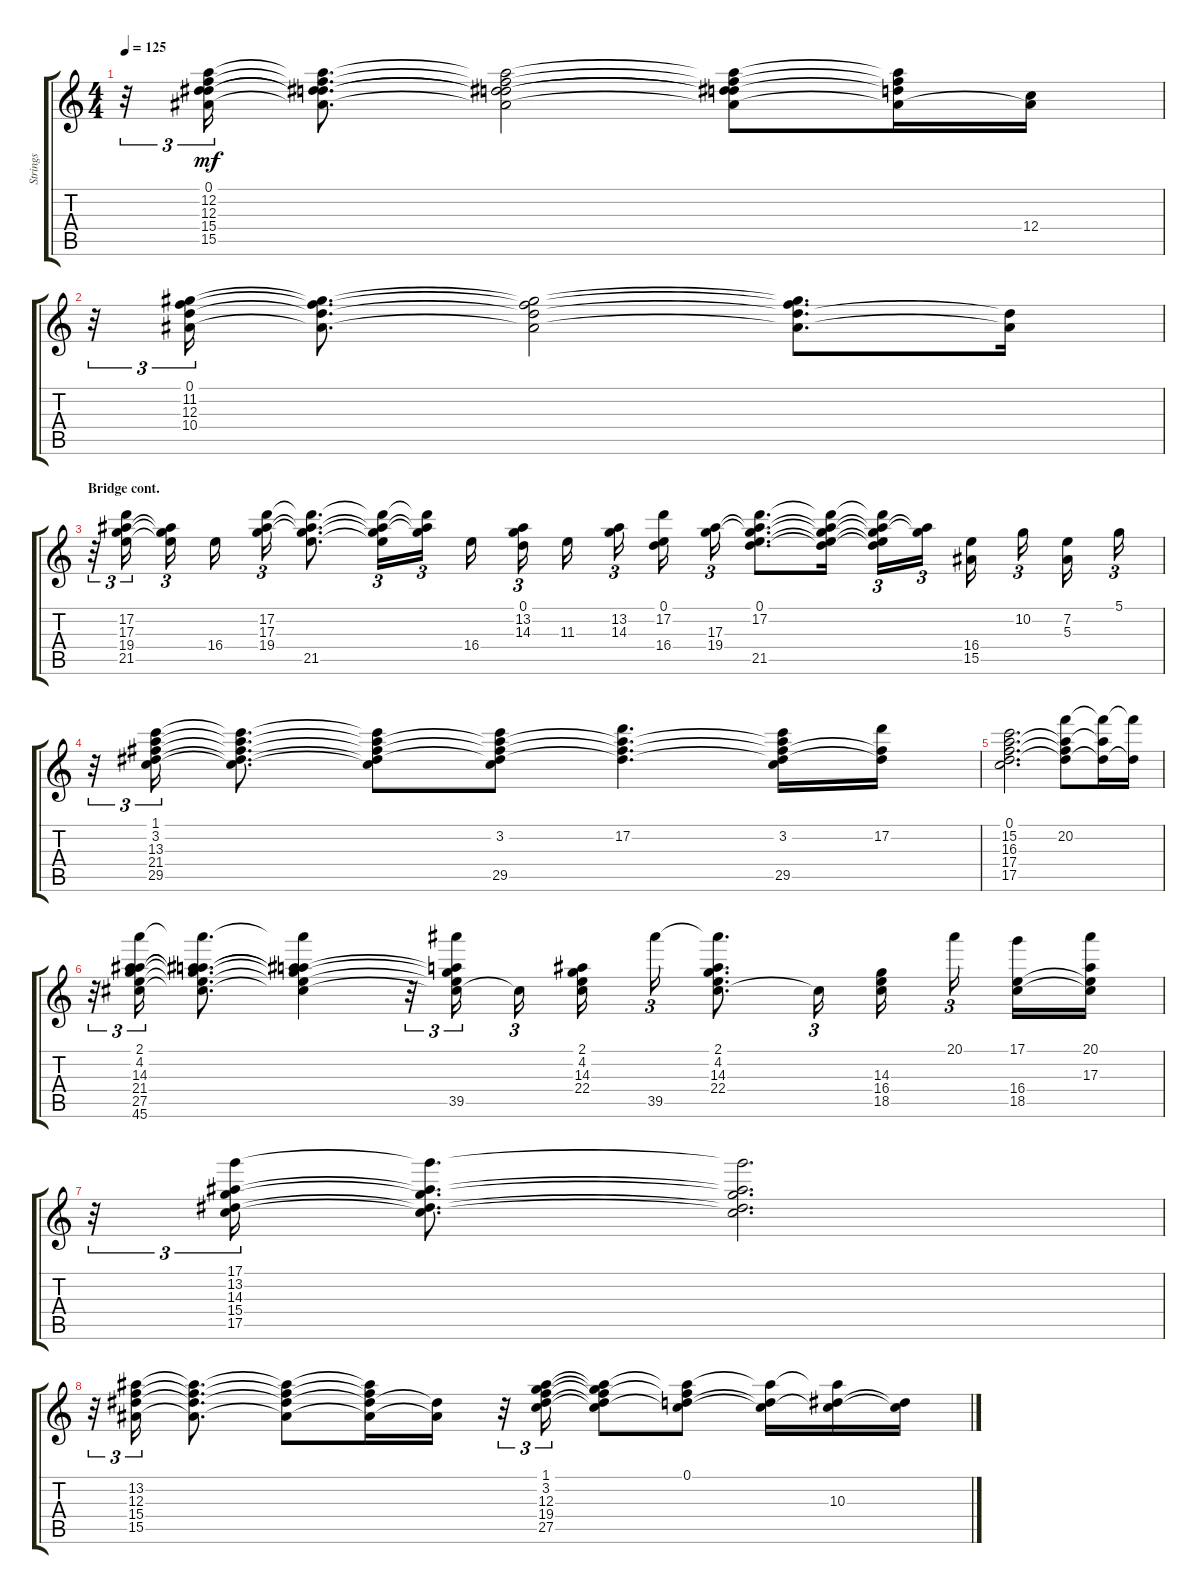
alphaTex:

\track ("Strings" "Strings") {instrument electricguitarclean}
\staff {score tabs}
\tuning (D4 A3 F3 C3 G2 C2) {hide}
\ts (4 4)
\tempo 125
\clef g2
\ks aminor
r.32{tu (3 2) dy mf} (0.1 12.2 12.3 15.4 15.5).16{tu (3 2)} (0.1{t} 12.2{t} 12.3{t} 15.4{t} 15.5{t}).8{d} (0.1{t} 12.2{t} 12.3{t} 15.4{t} 15.5{t}).2 (0.1{t} 12.2{t} 12.3{t} 15.4{t} 15.5{t}).8 (0.1{t} 12.2{t} 12.3{t} 15.5{t}).16 (12.4 15.5{t}).16 |
r.32{tu (3 2)} (0.1 11.2 12.3 10.4).16{tu (3 2)} (0.1{t} 11.2{t} 12.3{t} 10.4{t}).8{d} (0.1{t} 11.2{t} 12.3{t} 10.4{t}).2 (0.1{t} 11.2{t} 12.3{t} 10.4{t}).8{d} (0.1{t} 10.4{t}).16 |
\section ("" "Bridge cont.")
r.32{tu (3 2)} (17.2 17.3 19.4 21.5).16{tu (3 2)} (17.3{t} 19.4{t} 21.5{t}).16{tu (3 2)} 16.4.16 (17.2 17.3 19.4).16{tu (3 2)} (17.2{t} 17.3{t} 19.4{t} 21.5).8{d} (17.2{t} 17.3{t} 19.4{t} 21.5{t}).16{tu (3 2)} (17.2{t} 17.3{t} 19.4{t}).16{tu (3 2)} 16.4.16 (0.1 13.2 14.3).16{tu (3 2)} 11.3.16 (13.2 14.3).16{tu (3 2)} (0.1 17.2 16.4).16 (17.3 19.4).16{tu (3 2)} (0.1 17.2 17.3{t} 19.4{t} 21.5).8{d} (0.1{t} 17.2{t} 17.3{t} 19.4{t} 21.5{t}).16 (0.1{t} 17.2{t} 17.3{t} 19.4{t} 21.5{t}).16{tu (3 2)} (17.3{t} 19.4{t}).16{tu (3 2)} (16.4 15.5).16 10.2.16{tu (3 2)} (7.2 5.3).16 5.1.16{tu (3 2)} |
r.32{tu (3 2)} (1.1 3.2 13.3 21.4 29.5).16{tu (3 2)} (1.1{t} 3.2{t} 13.3{t} 21.4{t} 29.5{t}).8{d} (1.1{t} 3.2{t} 13.3{t} 21.4{t} 29.5{t}).8 (1.1{t} 3.2 13.3{t} 21.4{t} 29.5).8 (1.1{t} 17.2 13.3{t} 21.4{t}).4{d} (1.1{t} 3.2 13.3{t} 21.4{t} 29.5).16 (1.1{t} 17.2 13.3{t}).16 |
(0.1 15.2 16.3 17.4 17.5).2{d} (0.1{t} 20.2 16.3{t} 17.4{t}).8 (0.1{t} 20.2{t} 16.3{t}).16 (0.1{t} 20.2{t}).16 |
r.32{tu (3 2)} (2.1 4.2 14.3 21.4 27.5 45.6).16{tu (3 2)} (2.1{t} 4.2{t} 14.3{t} 21.4{t} 27.5{t} 45.6{t}).8{d} (2.1{t} 4.2{t} 14.3{t} 21.4{t} 27.5{t} 45.6{t}).4 r.32{tu (3 2)} (2.1{t} 4.2{t} 14.3{t} 21.4{t} 39.5).16{tu (3 2)} 4.2{t}.16{tu (3 2)} (2.1 4.2 14.3 22.4).16 39.5.16{tu (3 2)} (2.1 4.2 14.3 22.4 39.5{t}).8{d} 4.2{t}.16{tu (3 2)} (14.3 16.4 18.5).16 20.1.16{tu (3 2)} (17.1 16.4 18.5).16 (20.1 17.3 16.4{t} 18.5{t}).16 |
r.32{tu (3 2)} (17.1 13.2 14.3 15.4 17.5).16{tu (3 2)} (17.1{t} 13.2{t} 14.3{t} 15.4{t} 17.5{t}).8{d} (17.1{t} 13.2{t} 14.3{t} 15.4{t} 17.5{t}).2{d} |
r.32{tu (3 2)} (13.2 12.3 15.4 15.5).16{tu (3 2)} (13.2{t} 12.3{t} 15.4{t} 15.5{t}).8{d} (13.2{t} 12.3{t} 15.4{t} 15.5{t}).8 (13.2{t} 12.3{t} 15.4{t} 15.5{t}).16 (15.4{t} 15.5{t}).16 r.32{tu (3 2)} (1.1 3.2 12.3 19.4 27.5).16{tu (3 2)} (1.1{t} 3.2{t} 12.3{t} 19.4{t} 27.5{t}).8 (0.1 3.2{t} 12.3{t} 27.5{t}).8 (0.1{t} 3.2{t} 27.5{t}).16 (3.2{t} 10.3 27.5{t}).16 (3.2{t} 10.3{t}).16
